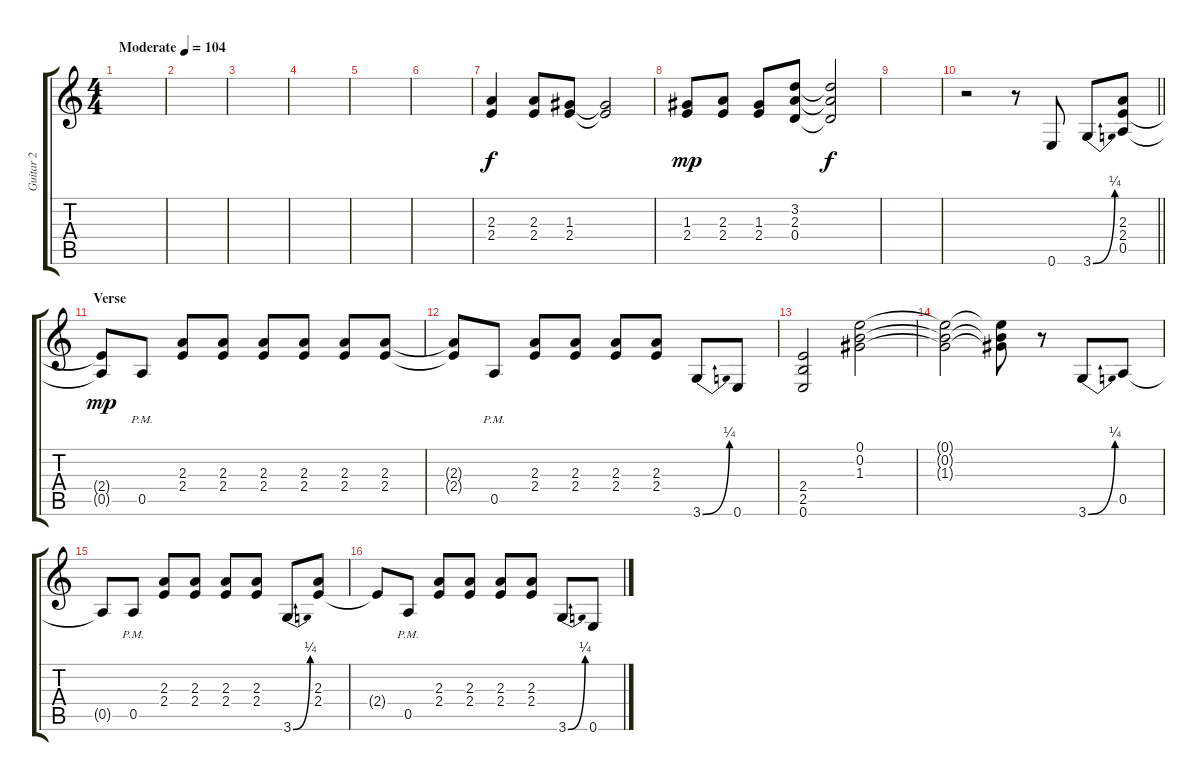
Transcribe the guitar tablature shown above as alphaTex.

\track ("Guitar 2" "Guitar 2") {instrument overdrivenguitar}
\staff {score tabs}
\tuning (E4 B3 G3 D3 A2 E2) {hide}
\ts (4 4)
\tempo (104 "Moderate")
\clef g2
\ks c
|
|
|
|
|
|
(2.3 2.4).4 (2.3 2.4).8 (1.3 2.4).8 (1.3{t} 2.4{t}).2{dy f} |
(1.3 2.4).8{dy mp} (2.3 2.4).8 (1.3 2.4).8 (3.2 2.3 0.4).8 (3.2{t} 2.3{t} 0.4{t}).2{dy f} |
|
\barLineRight lightlight
r.2 r.8 0.6.8 3.6{be (bend 0 0 60 1)}.8 (2.3 2.4 0.5).8 |
\section ("" "Verse")
(2.4{t} 0.5{t}).8{dy mp} 0.5{pm}.8 (2.3 2.4).8 (2.3 2.4).8 (2.3 2.4).8 (2.3 2.4).8 (2.3 2.4).8 (2.3 2.4).8 |
(2.3{t} 2.4{t}).8 0.5{pm}.8 (2.3 2.4).8 (2.3 2.4).8 (2.3 2.4).8 (2.3 2.4).8 3.6{be (bend 0 0 60 1)}.8 0.6.8 |
(2.4 2.5 0.6).2 (0.1 0.2 1.3).2 |
(0.1{t} 0.2{t} 1.3{t}).2 (0.1{t} 0.2{t} 1.3{t}).8 r.8 3.6{be (bend 0 0 60 1)}.8 0.5.8 |
0.5{t}.8 0.5{pm}.8 (2.3 2.4).8 (2.3 2.4).8 (2.3 2.4).8 (2.3 2.4).8 3.6{be (bend 0 0 60 1)}.8 (2.3 2.4).8 |
2.4{t}.8 0.5{pm}.8 (2.3 2.4).8 (2.3 2.4).8 (2.3 2.4).8 (2.3 2.4).8 3.6{be (bend 0 0 60 1)}.8 0.6.8
